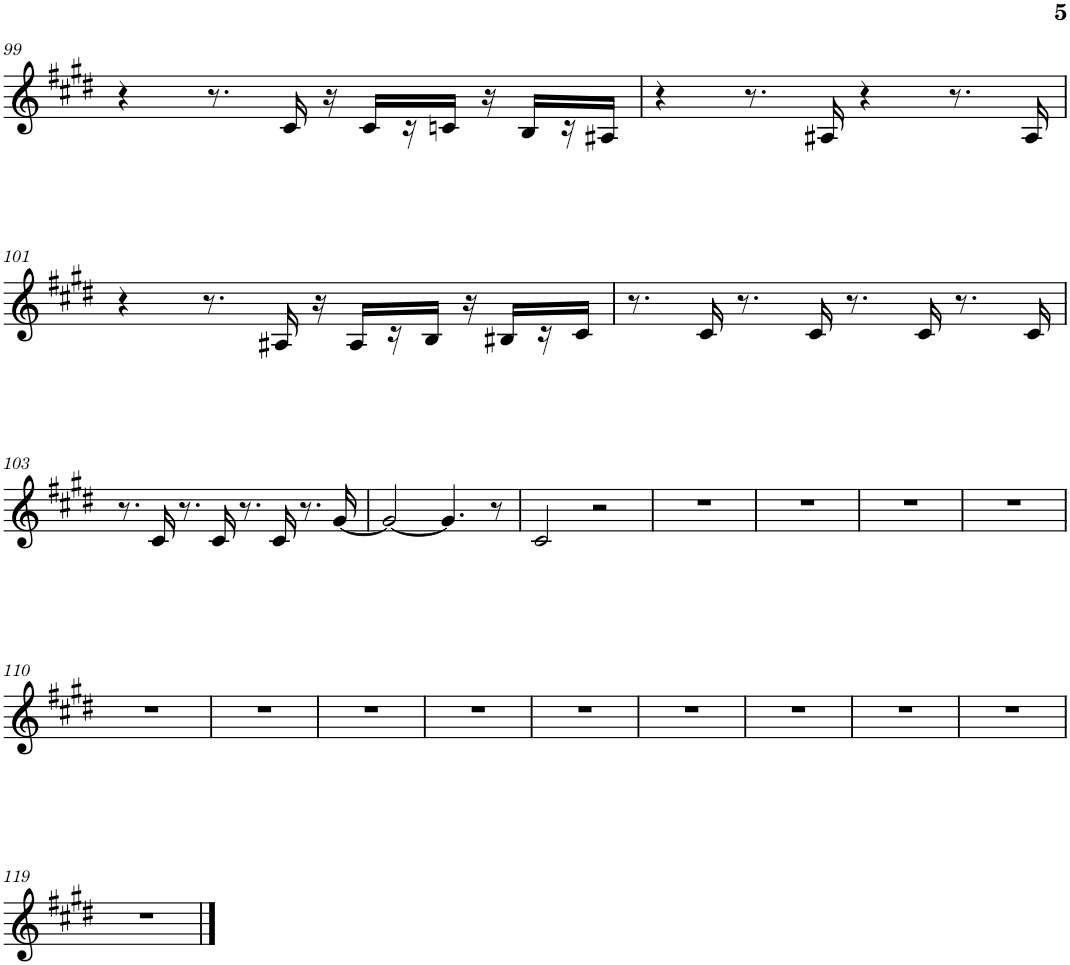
**kern
*part1
*staff1
*I"バリトン サクソフォーン
!!LO:PB:g=z
*clefG2
*Trd12c21
*k[f#c#g#d#]
*M4/4
=99
4r
8.r
16c#/
16r
16c#/LL
16r
16cn/JJ
16r
16B/LL
16r
16A#X/JJ
=100
4r
8.r
16A#X/
4r
8.r
16A#/
!!LO:LB:g=z
=101
4r
8.r
16A#X/
16r
16A#/LL
16r
16B/JJ
16r
16B#X/LL
16r
16c#/JJ
=102
8.r
16c#/
8.r
16c#/
8.r
16c#/
8.r
16c#/
!!LO:LB:g=z
=103
8.r
16c#/
8.r
16c#/
8.r
16c#/
8.r
[16g#/
=104
2g#/_
4.g#/]
8r
=105
2c#/
2r
=106
1r
=107
1r
=108
1r
=109
1r
!!LO:LB:g=z
=110
1r
=111
1r
=112
1r
=113
1r
=114
1r
=115
1r
=116
1r
=117
1r
=118
1r
!!LO:LB:g=z
=119
1r
==
*-
